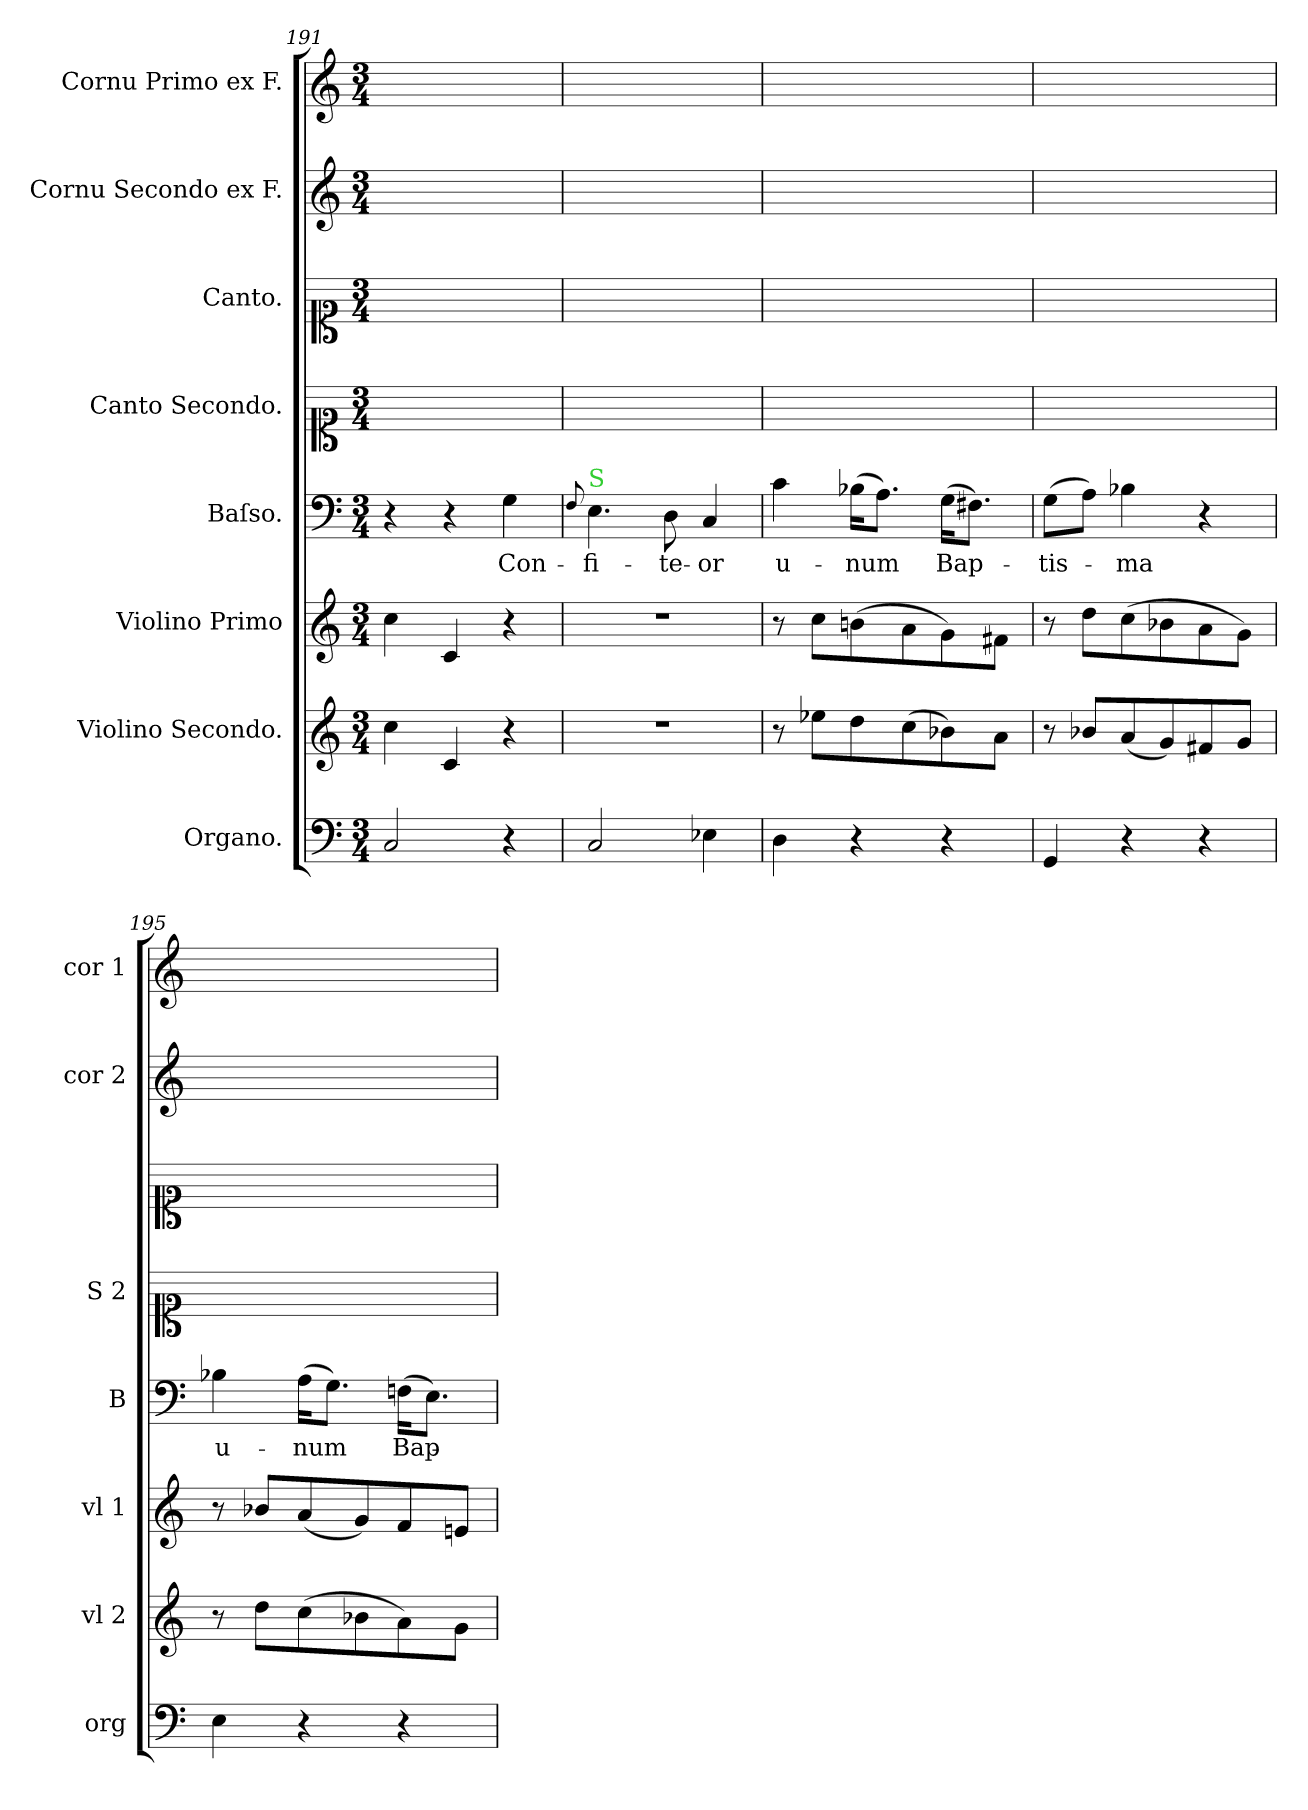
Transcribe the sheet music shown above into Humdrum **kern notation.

**kern	**kern	**kern	**kern	**text	**kern	**kern	**kern	**kern
*part8	*part7	*part6	*part5	*part5	*part4	*part3	*part2	*part1
*staff8	*staff7	*staff6	*staff5	*staff5	*staff4	*staff3	*staff2	*staff1
*I"Organo.	*I"Violino Secondo.	*I"Violino Primo	*I"Baſso.	*	*I"Canto Secondo.	*I"Canto.	*I"Cornu Secondo ex F.	*I"Cornu Primo ex F.
*I'org	*I'vl 2	*I'vl 1	*I'B	*	*I'S 2	*	*I'cor 2	*I'cor 1
*clefF4	*clefG2	*clefG2	*clefF4	*	*clefC1	*clefC1	*clefG2	*clefG2
*	*	*	*	*	*	*	*ITrd4c7	*ITrd4c7
*M3/4	*M3/4	*M3/4	*M3/4	*	*M3/4	*M3/4	*M3/4	*M3/4
=191	=191	=191	=191	=191	=191	=191	=191	=191
2C/	4cc\	4cc\	4r	.	2.ryy	2.ryy	2.ryy	2.ryy
.	4c/	4c/	4r	.	.	.	.	.
4r	4r	4r	4G\	Con-	.	.	.	.
=192	=192	=192	=192	=192	=192	=192	=192	=192
.	.	.	8qqF/	.	.	.	.	.
!	!	!	!LO:TX:a:color=limegreen:t=S	!	!	!	!	!
2C/	2.r	2.r	4.E\	-fi-	2.ryy	2.ryy	2.ryy	2.ryy
.	.	.	8D\	-te-	.	.	.	.
4E-X\	.	.	4C/	-or	.	.	.	.
=193	=193	=193	=193	=193	=193	=193	=193	=193
4D\	8r	8r	4c\	u-	2.ryy	2.ryy	2.ryy	2.ryy
.	8ee-X\L	8cc\L	.	.	.	.	.	.
4r	8dd\	(8bn\	(16B-X\KL	-num	.	.	.	.
.	.	.	8.A\J)	.	.	.	.	.
.	(8cc\	8a\	.	.	.	.	.	.
4r	8b-\)	8g\)	(16G\KL	Bap-	.	.	.	.
.	.	.	8.F#X\J)	.	.	.	.	.
.	8a\J	8f#X/J	.	.	.	.	.	.
=194	=194	=194	=194	=194	=194	=194	=194	=194
4GG/	8r	8r	(8G\L	-tis-	2.ryy	2.ryy	2.ryy	2.ryy
.	8b-/L	8dd\L	8A\J)	.	.	.	.	.
4r	(8a/	(8cc\	4B-\	-ma	.	.	.	.
.	8g/)	8b-\	.	.	.	.	.	.
4r	8f#X/	8a\	4r	.	.	.	.	.
.	8g/J	8g\J)	.	.	.	.	.	.
=195	=195	=195	=195	=195	=195	=195	=195	=195
4E\	8r	8r	4B-\	u-	2.ryy	2.ryy	2.ryy	2.ryy
.	8dd\L	8b-/L	.	.	.	.	.	.
4r	(8cc\	(8a/	(16A\KL	-num	.	.	.	.
.	.	.	8.G\J)	.	.	.	.	.
.	8b-\	8g/)	.	.	.	.	.	.
4r	8a\)	8f/	(16Fn\KL	Bap-	.	.	.	.
.	.	.	8.E\J)	.	.	.	.	.
.	8g\J	8en/J	.	.	.	.	.	.
=	=	=	=	=	=	=	=	=
*-	*-	*-	*-	*-	*-	*-	*-	*-
